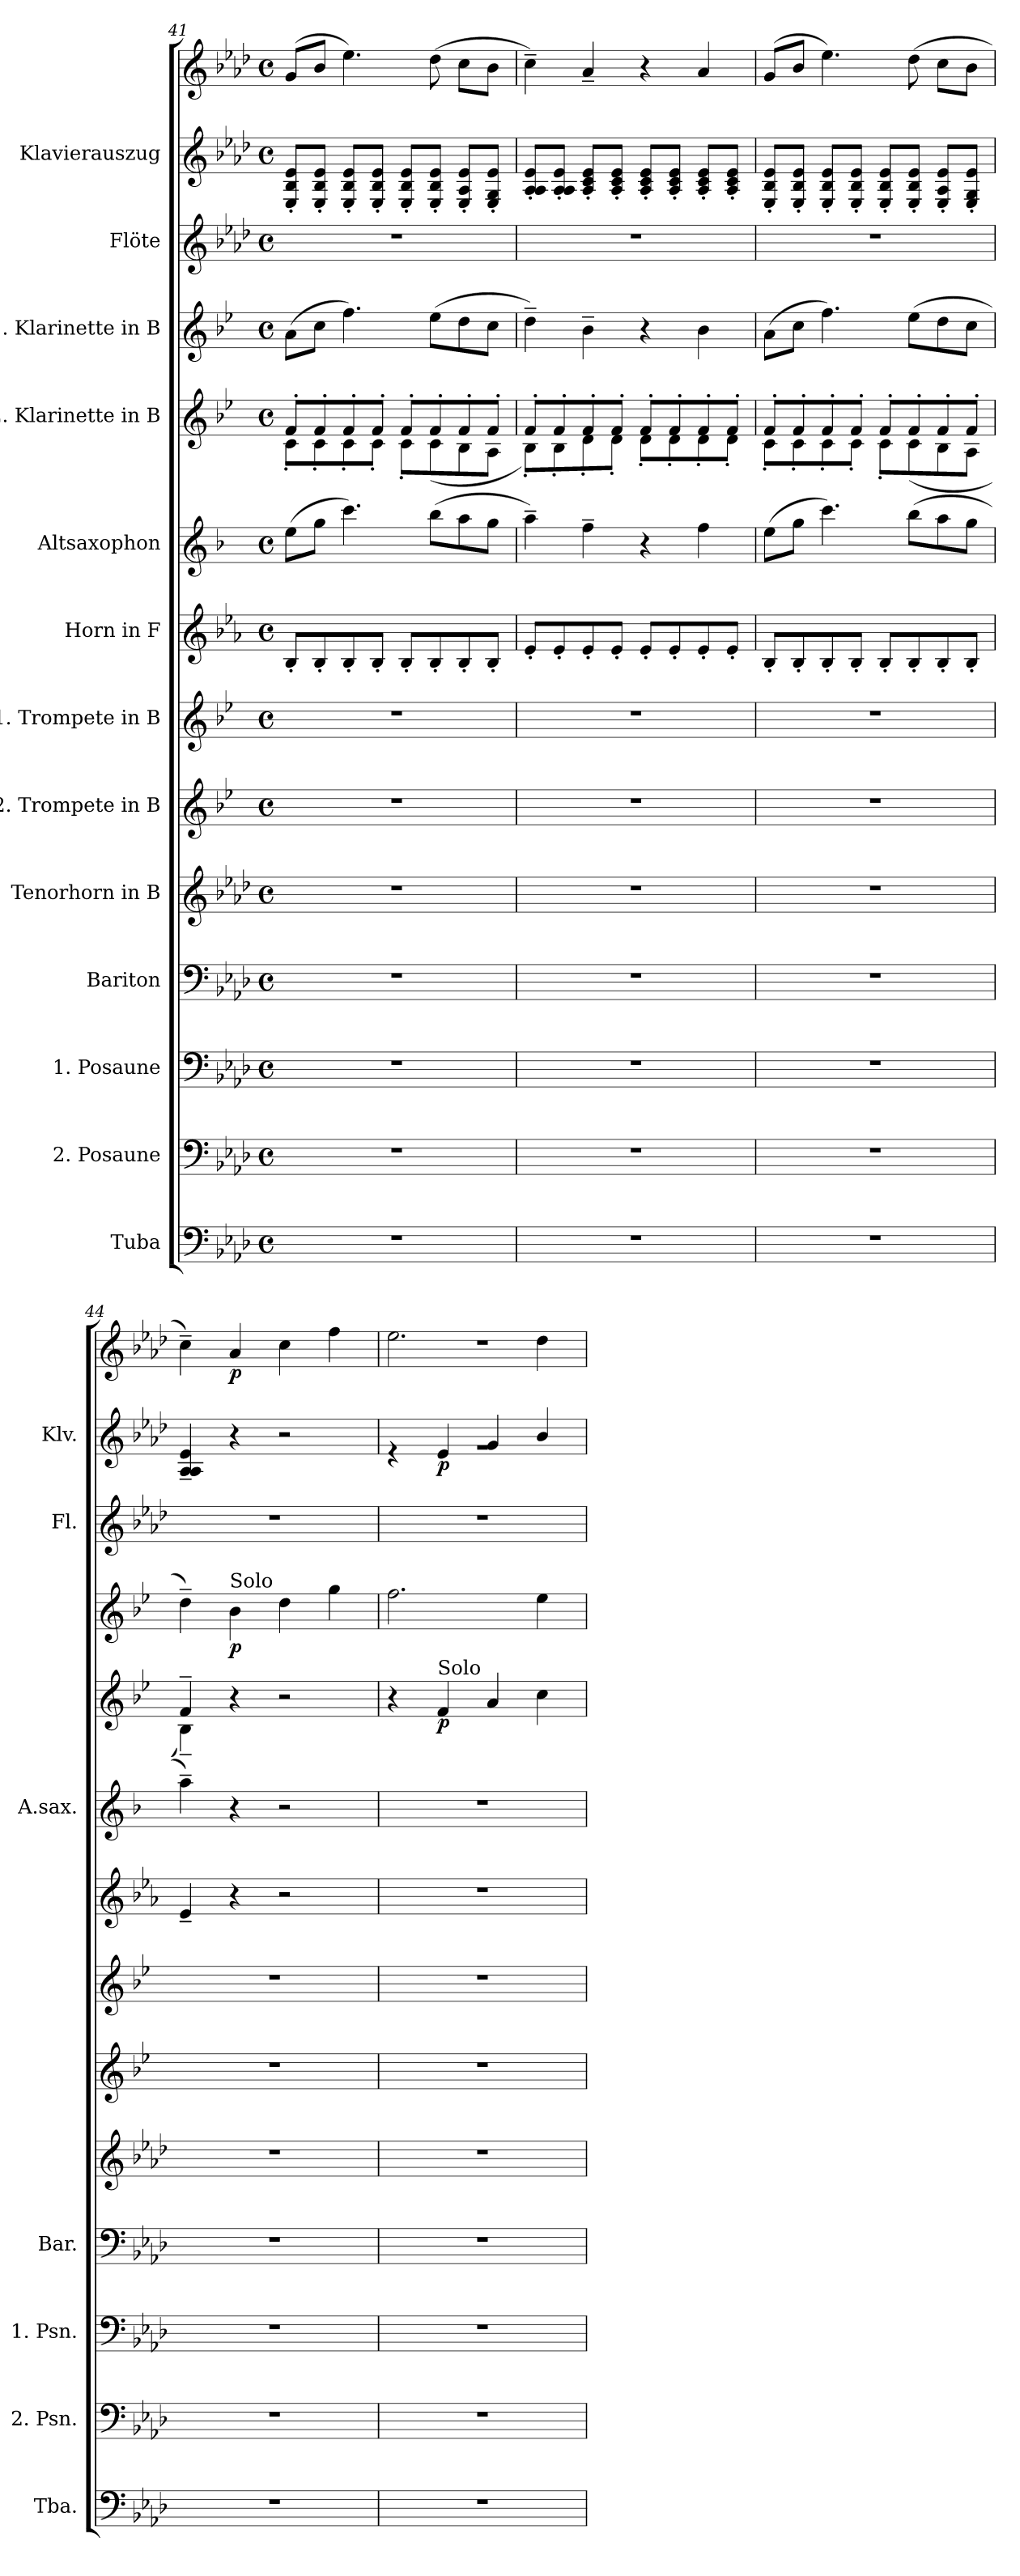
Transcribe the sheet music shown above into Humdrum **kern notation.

**kern	**kern	**kern	**kern	**kern	**kern	**kern	**kern	**kern	**kern	**dynam	**kern	**dynam	**kern	**kern	**kern	**dynam
*part13	*part12	*part11	*part10	*part9	*part8	*part7	*part6	*part5	*part4	*part4	*part3	*part3	*part2	*part1	*part1	*part1
*staff14	*staff13	*staff12	*staff11	*staff10	*staff9	*staff8	*staff7	*staff6	*staff5	*staff5	*staff4	*staff4	*staff3	*staff2	*staff1	*staff1/2
*I"Tuba	*I"2. Posaune	*I"1. Posaune	*I"Bariton	*I"Tenorhorn in B	*I"2. Trompete in B	*I"1. Trompete in B	*I"Horn in F	*I"Altsaxophon	*I"2. Klarinette in B	*	*I"1. Klarinette in B	*	*I"Flöte	*I"Klavierauszug	*	*
*I'Tba.	*I'2. Psn.	*I'1. Psn.	*I'Bar.	*	*	*	*	*I'A.sax.	*	*	*	*	*I'Fl.	*I'Klv.	*	*
!!LO:PB:g=z
*clefF4	*clefF4	*clefF4	*clefF4	*clefG2	*clefG2	*clefG2	*clefG2	*clefG2	*clefG2	*	*clefG2	*	*clefG2	*clefG2	*clefG2	*
*	*	*	*	*ITrd8c14	*ITrd1c2	*ITrd1c2	*ITrd4c7	*ITrd5c9	*ITrd1c2	*	*ITrd1c2	*	*	*	*	*
*k[b-e-a-d-]	*k[b-e-a-d-]	*k[b-e-a-d-]	*k[b-e-a-d-]	*k[b-e-a-d-]	*k[b-e-a-d-]	*k[b-e-a-d-]	*k[b-e-a-d-]	*k[b-e-a-d-]	*k[b-e-a-d-]	*	*k[b-e-a-d-]	*	*k[b-e-a-d-]	*k[b-e-a-d-]	*k[b-e-a-d-]	*
*M4/4	*M4/4	*M4/4	*M4/4	*M4/4	*M4/4	*M4/4	*M4/4	*M4/4	*M4/4	*	*M4/4	*	*M4/4	*M4/4	*M4/4	*
*met(c)	*met(c)	*met(c)	*met(c)	*met(c)	*met(c)	*met(c)	*met(c)	*met(c)	*met(c)	*	*met(c)	*	*met(c)	*met(c)	*met(c)	*
=41	=41	=41	=41	=41	=41	=41	=41	=41	=41	=41	=41	=41	=41	=41	=41	=41
*	*	*	*	*	*	*	*	*	*^	*	*	*	*	*	*	*
1r	1r	1r	1r	1r	1r	1r	8E-'/L	(>8g\L	8e-'/L	8B-'\L	.	(>8g\L	.	1r	8E-'/ 8B-'/ 8e-'/L	(>8g/L	.
.	.	.	.	.	.	.	8E-'/	8b-\J	8e-'/	8B-'\	.	8b-\J	.	.	8E-'/ 8B-'/ 8e-'/J	8b-/J	.
.	.	.	.	.	.	.	8E-'/	4.ee-\)	8e-'/	8B-'\	.	4.ee-\)	.	.	8E-'/ 8B-'/ 8e-'/L	4.ee-\)	.
.	.	.	.	.	.	.	8E-'/J	.	8e-'/J	8B-'\J	.	.	.	.	8E-'/ 8B-'/ 8e-'/J	.	.
.	.	.	.	.	.	.	8E-'/L	.	8e-'/L	8B-'\L	.	.	.	.	8E-'/ 8B-'/ 8e-'/L	.	.
.	.	.	.	.	.	.	8E-'/	(>8dd-\L	8e-'/	(<8B-\	.	(>8dd-\L	.	.	8E-'/ 8B-'/ 8e-'/J	(>8dd-\	.
.	.	.	.	.	.	.	8E-'/	8cc\	8e-'/	8A-\	.	8cc\	.	.	8E-'/ 8A-'/ 8e-'/L	8cc\L	.
.	.	.	.	.	.	.	8E-'/J	8b-\J	8e-'/J	8G\J	.	8b-\J	.	.	8E-'/ 8G'/ 8e-'/J	8b-\J	.
=42	=42	=42	=42	=42	=42	=42	=42	=42	=42	=42	=42	=42	=42	=42	=42	=42	=42
1r	1r	1r	1r	1r	1r	1r	8A-'/L	4cc~\)	8e-'/L	8A-'\L)	.	4cc~\)	.	1r	8A-'/ 8A-'/ 8e-'/L	4cc~\)	.
.	.	.	.	.	.	.	8A-'/	.	8e-'/	8A-'\	.	.	.	.	8A-'/ 8A-'/ 8e-'/J	.	.
.	.	.	.	.	.	.	8A-'/	4a-~\	8e-'/	8c'\	.	4a-~\	.	.	8A-'/ 8c'/ 8e-'/L	4a-~/	.
.	.	.	.	.	.	.	8A-'/J	.	8e-'/J	8c'\J	.	.	.	.	8A-'/ 8c'/ 8e-'/J	.	.
.	.	.	.	.	.	.	8A-'/L	4r	8e-'/L	8c'\L	.	4r	.	.	8A-'/ 8c'/ 8e-'/L	4r	.
.	.	.	.	.	.	.	8A-'/	.	8e-'/	8c'\	.	.	.	.	8A-'/ 8c'/ 8e-'/J	.	.
.	.	.	.	.	.	.	8A-'/	4a-\	8e-'/	8c'\	.	4a-\	.	.	8A-'/ 8c'/ 8e-'/L	4a-/	.
.	.	.	.	.	.	.	8A-'/J	.	8e-'/J	8c'\J	.	.	.	.	8A-'/ 8c'/ 8e-'/J	.	.
=43	=43	=43	=43	=43	=43	=43	=43	=43	=43	=43	=43	=43	=43	=43	=43	=43	=43
1r	1r	1r	1r	1r	1r	1r	8E-'/L	(>8g\L	8e-'/L	8B-'\L	.	(>8g\L	.	1r	8E-'/ 8B-'/ 8e-'/L	(>8g/L	.
.	.	.	.	.	.	.	8E-'/	8b-\J	8e-'/	8B-'\	.	8b-\J	.	.	8E-'/ 8B-'/ 8e-'/J	8b-/J	.
.	.	.	.	.	.	.	8E-'/	4.ee-\)	8e-'/	8B-'\	.	4.ee-\)	.	.	8E-'/ 8B-'/ 8e-'/L	4.ee-\)	.
.	.	.	.	.	.	.	8E-'/J	.	8e-'/J	8B-'\J	.	.	.	.	8E-'/ 8B-'/ 8e-'/J	.	.
.	.	.	.	.	.	.	8E-'/L	.	8e-'/L	8B-'\L	.	.	.	.	8E-'/ 8B-'/ 8e-'/L	.	.
.	.	.	.	.	.	.	8E-'/	(>8dd-\L	8e-'/	(<8B-\	.	(>8dd-\L	.	.	8E-'/ 8B-'/ 8e-'/J	(>8dd-\	.
.	.	.	.	.	.	.	8E-'/	8cc\	8e-'/	8A-\	.	8cc\	.	.	8E-'/ 8A-'/ 8e-'/L	8cc\L	.
.	.	.	.	.	.	.	8E-'/J	8b-\J	8e-'/J	8G\J	.	8b-\J	.	.	8E-'/ 8G'/ 8e-'/J	8b-\J	.
=44	=44	=44	=44	=44	=44	=44	=44	=44	=44	=44	=44	=44	=44	=44	=44	=44	=44
1r	1r	1r	1r	1r	1r	1r	4A-~/	4cc~\)	4e-~/	4A-~\)	.	4cc~\)	.	1r	4A-/~ 4A-/~ 4e-/~	4cc~\)	.
!	!	!	!	!	!	!	!	!	!	!	!	!LO:TX:a:t=Solo	!	!	!	!	!
!	!	!	!	!	!	!	!	!	!	!	!	!	!LO:DY:b	!	!	!	!LO:DY:b
.	.	.	.	.	.	.	4r	4r	4r	2.ryy	.	4a-\	p	.	4r	4a-/	p
.	.	.	.	.	.	.	2r	2r	2r	.	.	4cc\	.	.	2r	4cc\	.
.	.	.	.	.	.	.	.	.	.	.	.	4ff\	.	.	.	4ff\	.
*	*	*	*	*	*	*	*	*	*v	*v	*	*	*	*	*	*	*
!!LO:PB:g=z
=45	=45	=45	=45	=45	=45	=45	=45	=45	=45	=45	=45	=45	=45	=45	=45	=45
*	*	*	*	*	*	*	*	*	*	*	*	*	*	*^	*^	*
1r	1r	1r	1r	1r	1r	1r	1r	1r	4r	.	2.ee-\	.	1r	4re	1rg	1rdd	2.ee-\	.
!	!	!	!	!	!	!	!	!	!LO:TX:a:t=Solo	!	!	!	!	!	!	!	!	!
!	!	!	!	!	!	!	!	!	!	!LO:DY:b	!	!	!	!	!	!	!	!LO:DY:b=2
.	.	.	.	.	.	.	.	.	4e-/	p	.	.	.	4e-/	.	.	.	p
.	.	.	.	.	.	.	.	.	4g/	.	.	.	.	4g/	.	.	.	.
.	.	.	.	.	.	.	.	.	4b-\	.	4dd-\	.	.	4b-/	.	.	4dd-\	.
*	*	*	*	*	*	*	*	*	*	*	*	*	*	*v	*v	*	*	*
*	*	*	*	*	*	*	*	*	*	*	*	*	*	*	*v	*v	*
=	=	=	=	=	=	=	=	=	=	=	=	=	=	=	=	=
*-	*-	*-	*-	*-	*-	*-	*-	*-	*-	*-	*-	*-	*-	*-	*-	*-
